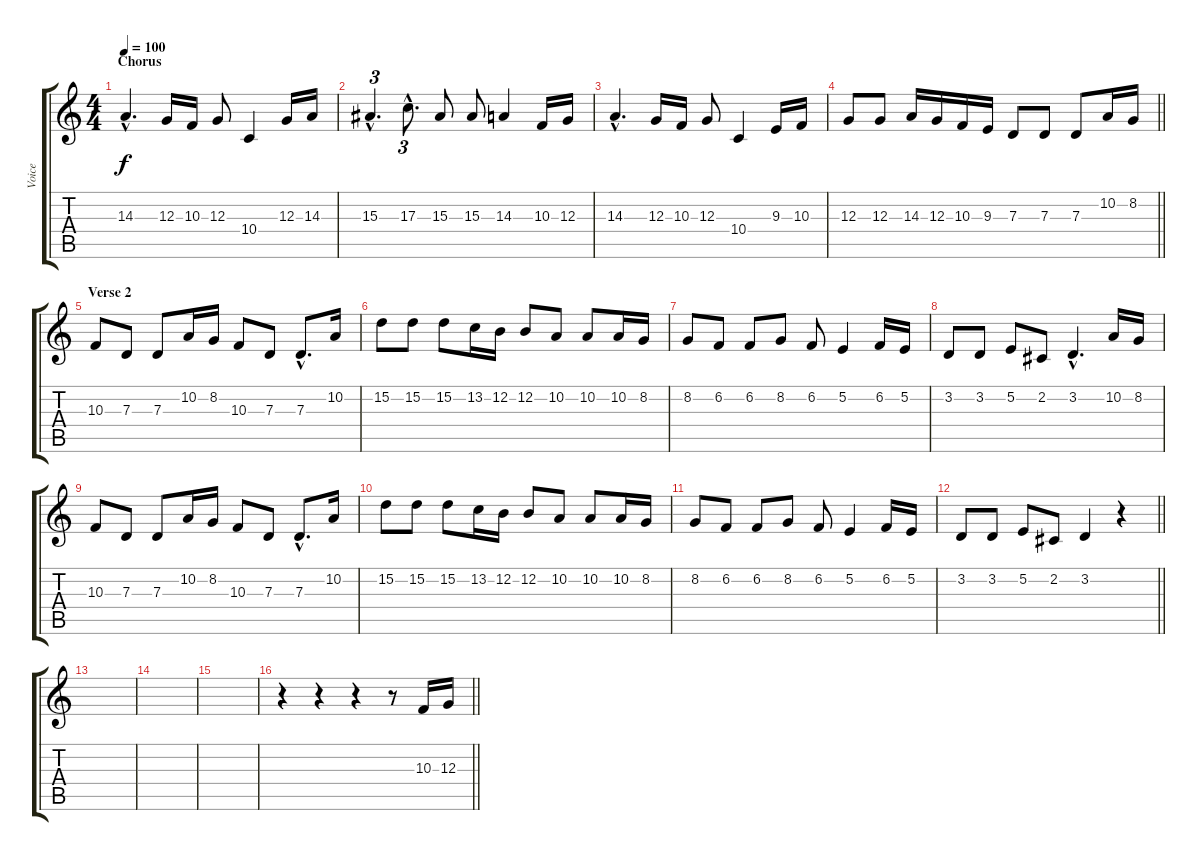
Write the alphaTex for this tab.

\track ("Voice" "Voice") {instrument clarinet}
\staff {score tabs}
\tuning (E4 B3 G3 D3 A2 E2) {hide}
\ts (4 4)
\section ("" "Chorus")
\tempo 100
\clef g2
\ks c
14.3{hac}.4{d dy f} 12.3.16 10.3.16 12.3.8 10.4.4 12.3.16 14.3.16 |
15.3{hac}.4{d tu (3 2)} 17.3{hac}.8{d tu (3 2)} 15.3.8 15.3.8 14.3.4 10.3.16 12.3.16 |
14.3{hac}.4{d} 12.3.16 10.3.16 12.3.8 10.4.4 9.3.16 10.3.16 |
\barLineRight lightlight
12.3.8 12.3.8 14.3.16 12.3.16 10.3.16 9.3.16 7.3.8 7.3.8 7.3.8 10.2.16 8.2.16 |
\section ("" "Verse 2")
10.3.8 7.3.8 7.3.8 10.2.16 8.2.16 10.3.8 7.3.8 7.3{hac}.8{d} 10.2.16 |
15.2.8 15.2.8 15.2.8 13.2.16 12.2.16 12.2.8 10.2.8 10.2.8 10.2.16 8.2.16 |
8.2.8 6.2.8 6.2.8 8.2.8 6.2.8 5.2.4 6.2.16 5.2.16 |
3.2.8 3.2.8 5.2.8 2.2.8 3.2{hac}.4{d} 10.2.16 8.2.16 |
10.3.8 7.3.8 7.3.8 10.2.16 8.2.16 10.3.8 7.3.8 7.3{hac}.8{d} 10.2.16 |
15.2.8 15.2.8 15.2.8 13.2.16 12.2.16 12.2.8 10.2.8 10.2.8 10.2.16 8.2.16 |
8.2.8 6.2.8 6.2.8 8.2.8 6.2.8 5.2.4 6.2.16 5.2.16 |
\barLineRight lightlight
3.2.8 3.2.8 5.2.8 2.2.8 3.2.4 r.4 |
|
|
|
\barLineRight lightlight
r.4 r.4 r.4 r.8 10.3.16 12.3.16
